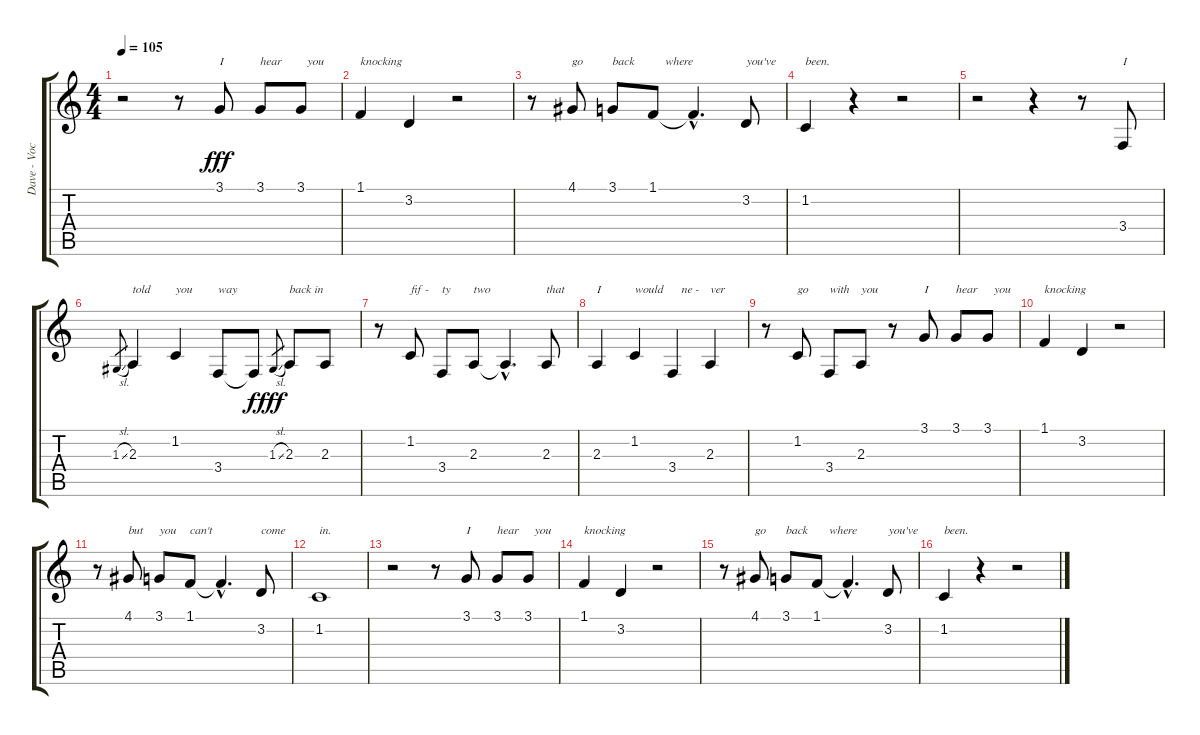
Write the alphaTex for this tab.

\track ("Dave - Vocal" "Dave - Voc") {instrument tenorsax}
\staff {score tabs}
\tuning (E4 B3 G3 D3 A2 E2) {hide}
\ts (4 4)
\tempo 105
\clef g2
\ks c
r.2{dy fff} r.8 3.1.8{txt "I" balance 8} 3.1.8{txt "hear"} 3.1.8{txt "  you"} |
1.1.4{txt "knocking"} 3.2.4 r.2 |
r.8 4.1.8{txt "go"} 3.1.8{txt "back"} 1.1.8{txt "    where"} 1.1{hac t}.4{d} 3.2.8{txt "you've"} |
1.2.4{txt "been."} r.4 r.2 |
r.2 r.4 r.8 3.4.8{txt "I"} |
1.3{sl}.8{gr} 2.3.4{txt "told"} 1.2.4{txt "you"} 3.4.8{txt "way"} 3.4{t}.8{dy f} 1.3{sl}.8{gr dy fff} 2.3.8{txt "back in"} 2.3.8{txt " "} |
r.8 1.2.8{txt "fif -"} 3.4.8{txt "ty"} 2.3.8{txt "two"} 2.3{hac t}.4{d} 2.3.8{txt "that"} |
2.3.4{txt "I"} 1.2.4{txt "would"} 3.4.4{txt "   ne -"} 2.3.4{txt "ver"} |
r.8 1.2.8{txt "go"} 3.4.8{txt "with"} 2.3.8{txt "you"} r.8 3.1.8{txt "I" balance 16} 3.1.8{txt "hear"} 3.1.8{txt "  you"} |
1.1.4{txt "knocking"} 3.2.4 r.2 |
r.8 4.1.8{txt "but"} 3.1.8{txt "you"} 1.1.8{txt "can't"} 1.1{hac t}.4{d} 3.2.8{txt "come"} |
1.2.1{txt "in."} |
r.2 r.8 3.1.8{txt "I" balance 8} 3.1.8{txt "hear"} 3.1.8{txt "  you"} |
1.1.4{txt "knocking"} 3.2.4 r.2 |
r.8 4.1.8{txt "go"} 3.1.8{txt "back"} 1.1.8{txt "    where"} 1.1{hac t}.4{d} 3.2.8{txt "you've"} |
1.2.4{txt "been."} r.4 r.2
